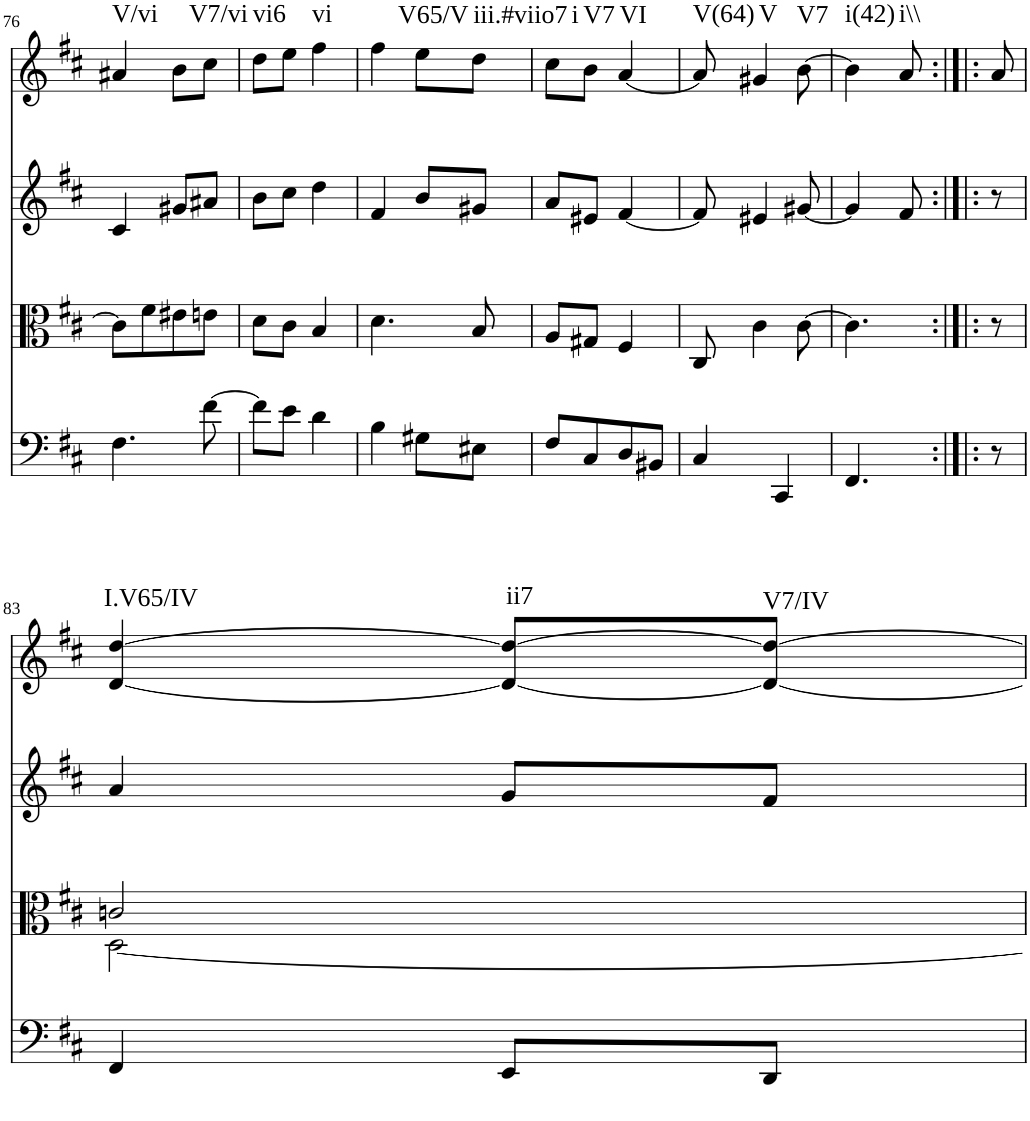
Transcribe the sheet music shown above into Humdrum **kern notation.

**kern	**kern	**kern	**kern	**harte
*part4	*part3	*part2	*part1	*part1
*staff4	*staff3	*staff2	*staff1	*
*I"Violoncello	*I"Viola	*I"Violin 2	*I"Violin 1	*
*I'Vc	*I'Vla	*I'Vln	*I'Vln	*
!!LO:PB:g=z
*clefF4	*clefC3	*clefG2	*clefG2	*
*k[f#c#]	*k[f#c#]	*k[f#c#]	*k[f#c#]	*
*D:	*D:	*D:	*D:	*
*M2/4	*M2/4	*M2/4	*M2/4	*
=76	=76	=76	=76	=76
!	!	!	!	!LO:H:kt=V/vi
4.F#\	8c#\L]	4c#/	4a#X/	N
.	8f#\	.	.	.
.	8e#X\	8g#X/L	8b\L	.
!	!	!	!	!LO:H:kt=V7/vi
[8f#\	8en\J	8a#X/J	8cc#\J	N
=77	=77	=77	=77	=77
!	!	!	!	!LO:H:kt=vi6
8f#\L]	8d\L	8b\L	8dd\L	N
8e\J	8c#\J	8cc#\J	8ee\J	.
!	!	!	!	!LO:H:kt=vi
4d\	4B/	4dd\	4ff#\	N
=78	=78	=78	=78	=78
4B\	4.d\	4f#/	4ff#\	.
!	!	!	!	!LO:H:kt=V65/V
8G#X\L	.	8b/L	8ee\L	N
!	!	!	!	!LO:H:kt=iii.#viio7
8E#X\J	8B/	8g#X/J	8dd\J	N
=79	=79	=79	=79	=79
!	!	!	!	!LO:H:kt=i
8F#/L	8A/L	8a/L	8cc#\L	N
!	!	!	!	!LO:H:kt=V7
8C#/	8G#X/J	8e#X/J	8b\J	N
!	!	!	!	!LO:H:kt=VI
8D/	4F#/	[4f#/	[4a/	N
8BB#X/J	.	.	.	.
=80	=80	=80	=80	=80
!	!	!	!	!LO:H:kt=V(64)
4C#/	8C#/	8f#/]	8a/]	N
!	!	!	!	!LO:H:kt=V
.	4c#\	4e#X/	4g#X/	N
4CC#/	.	.	.	.
!	!	!	!	!LO:H:kt=V7
.	[8c#\	[8g#X/	[8b\	N
=81	=81	=81	=81	=81
!	!	!	!	!LO:H:kt=i(42)
4.FF#/	4.c#\]	4g#/]	4b\]	N
!	!	!	!	!LO:H:kt=i\\
.	.	8f#/	8a/	N
=82:|!|:	=82:|!|:	=82:|!|:	=82:|!|:	=82:|!|:
8r	8r	8r	8a/	.
!!LO:LB:g=z
=83	=83	=83	=83	=83
*	*^	*	*	*
!	!	!	!	!	!LO:H:kt=I.V65/IV
4FF#/	2cn/	[<2D\	4a/	[4d/ [4dd/	N
!	!	!	!	!	!LO:H:kt=ii7
8EE/L	.	.	8g/L	8d/_ 8dd/_L	N
!	!	!	!	!	!LO:H:kt=V7/IV
8DD/J	.	.	8f#/J	8d/_ 8dd/_J	N
*	*v	*v	*	*	*
=	=	=	=	=
*-	*-	*-	*-	*-
